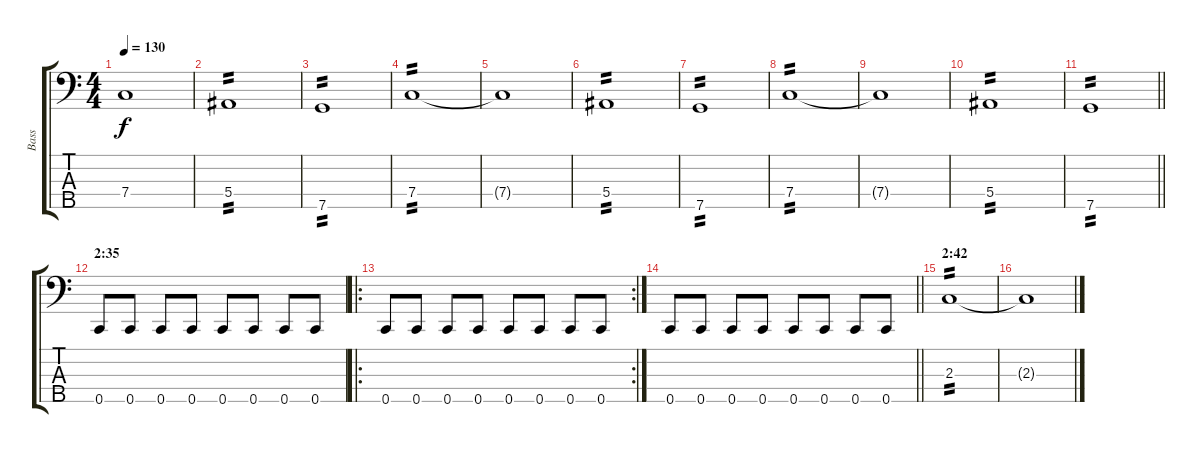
\track ("Bass" "Bass") {instrument electricbasspick}
\staff {score tabs}
\tuning (Ab2 Eb2 Bb1 F1 C1) {hide}
\ts (4 4)
\tempo 130
\clef f4
\ks c
7.4{t}.1{dy f} |
5.4.1{tp 2} |
7.5.1{tp 2} |
7.4.1{tp 2} |
7.4{t}.1 |
5.4.1{tp 2} |
7.5.1{tp 2} |
7.4.1{tp 2} |
7.4{t}.1 |
5.4.1{tp 2} |
\barLineRight lightlight
7.5.1{tp 2} |
\section ("" "2:35")
0.5.8 0.5.8 0.5.8 0.5.8 0.5.8 0.5.8 0.5.8 0.5.8 |
\ro
\rc 2
0.5.8 0.5.8 0.5.8 0.5.8 0.5.8 0.5.8 0.5.8 0.5.8 |
\barLineRight lightlight
0.5.8 0.5.8 0.5.8 0.5.8 0.5.8 0.5.8 0.5.8 0.5.8 |
\section ("" "2:42")
2.3.1{tp 2} |
2.3{t}.1
